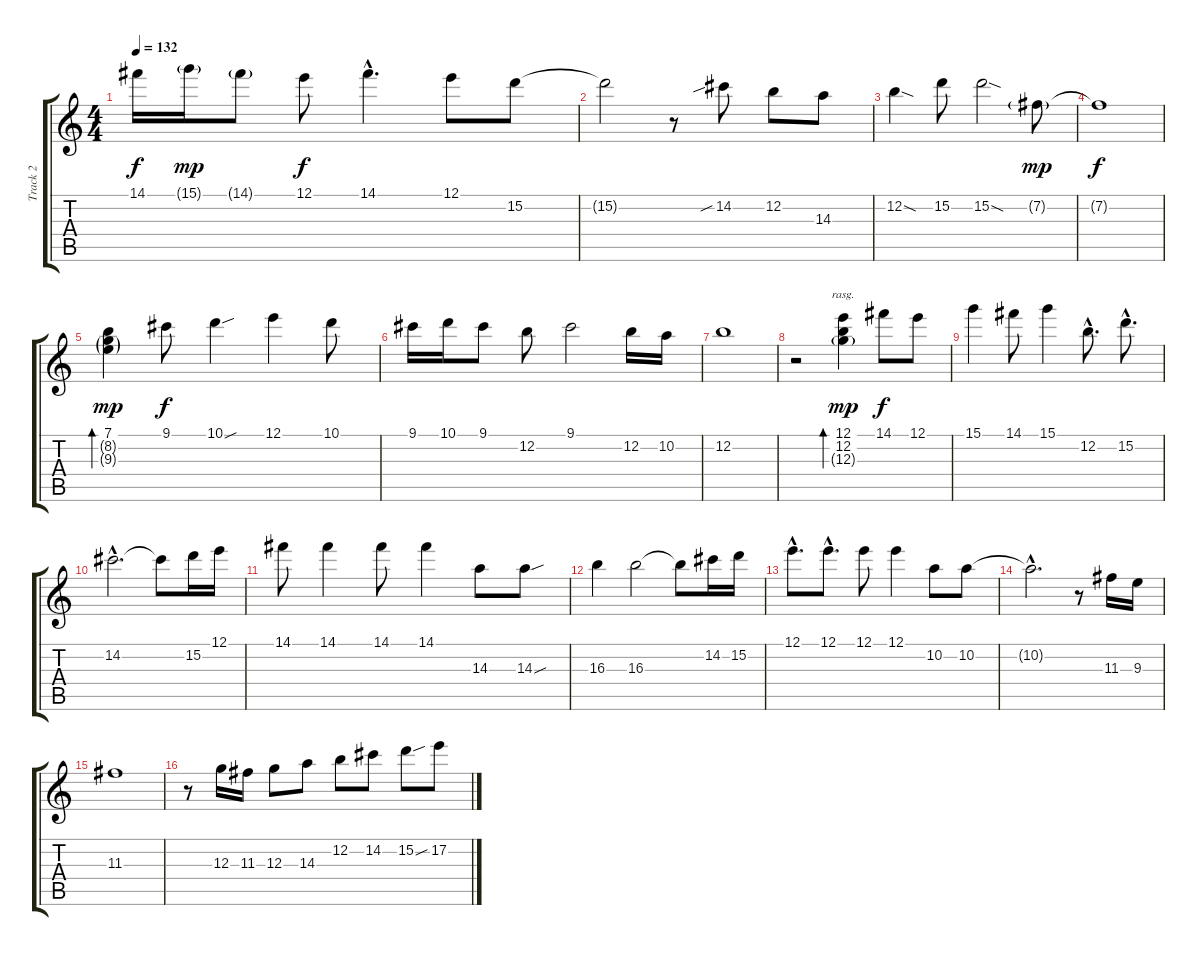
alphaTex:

\track ("Track 2" "Track 2") {instrument acousticguitarsteel}
\staff {score tabs}
\tuning (E4 B3 G3 D3 A2 E2) {hide}
\ts (4 4)
\tempo 132
\clef g2
\ks c
14.1.16{dy f instrument acousticguitarsteel} 15.1{g}.16{dy mp} 14.1{g}.8 12.1.8{dy f} 14.1{hac}.4{d} 12.1.8 15.2.8 |
15.2{t}.2 r.8 14.2{sib}.8 12.2.8 14.3.8 |
12.2{sod}.4 15.2.8 15.2{sod}.2 7.2{g}.8{dy mp} |
7.2{t}.1{dy f} |
(7.1 8.2{g} 9.3{g}).4{bd 480 dy mp} 9.1.8{dy f} 10.1{sou}.4 12.1.4 10.1.8 |
9.1.16 10.1.16 9.1.8 12.2.8 9.1.2 12.2.16 10.2.16 |
12.2.1 |
r.2 (12.1 12.2 12.3{g}).4{bd 480 rasg ii dy mp} 14.1.8{dy f} 12.1.8 |
15.1.4 14.1.8 15.1.4 12.2{hac}.8{d} 15.2{hac}.8{d} |
\section ("" " ")
14.2{hac}.2{d} 14.2{t}.8 15.2.16 12.1.16 |
14.1.8 14.1.4 14.1.8 14.1.4 14.3.8 14.3{sou}.8 |
16.3.4 16.3.2 16.3{t}.8 14.2.16 15.2.16 |
12.1{hac}.8{d} 12.1{hac}.8{d} 12.1.8 12.1.4 10.2.8 10.2.8 |
10.2{hac t}.2{d} r.8 11.3.16 9.3.16 |
11.3.1 |
r.8 12.3.16 11.3.16 12.3.8 14.3.8 12.2.8 14.2.8 15.2{sou}.8 17.2.8
